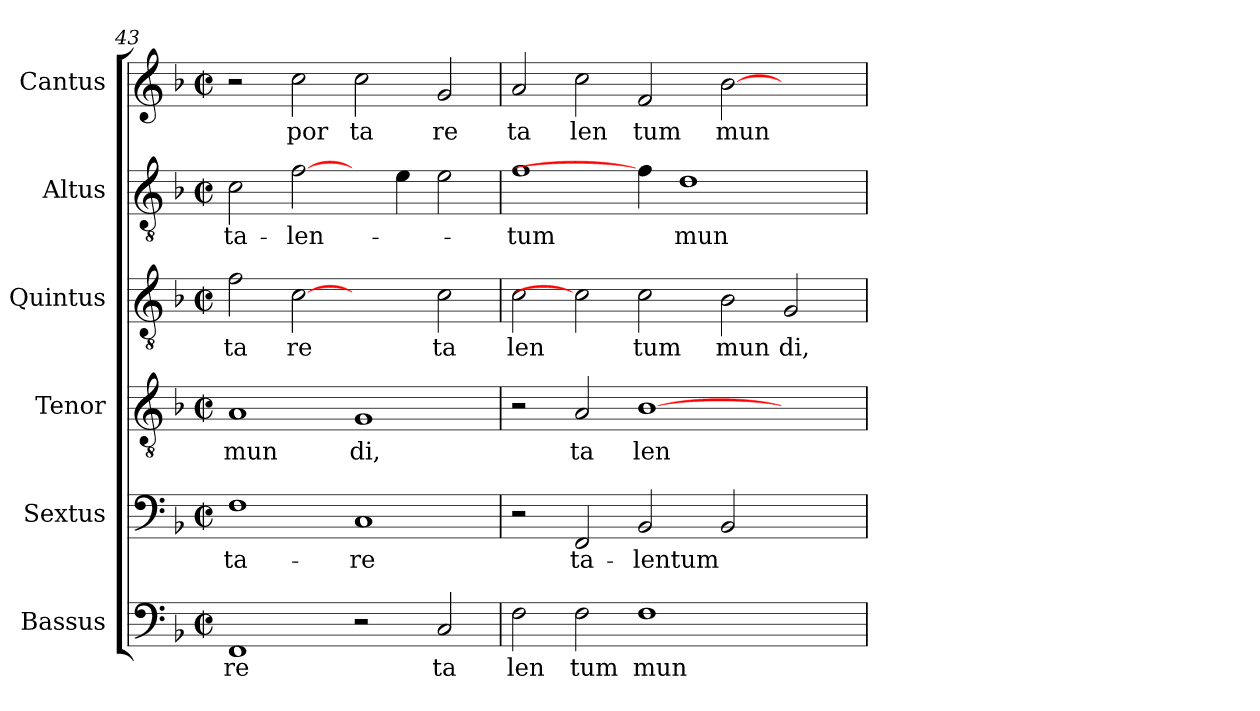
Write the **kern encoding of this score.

**kern	**text	**kern	**text	**kern	**text	**kern	**text	**kern	**text	**kern	**text
*part6	*part6	*part5	*part5	*part4	*part4	*part3	*part3	*part2	*part2	*part1	*part1
*staff6	*staff6	*staff5	*staff5	*staff4	*staff4	*staff3	*staff3	*staff2	*staff2	*staff1	*staff1
*I"Bassus	*	*I"Sextus	*	*I"Tenor	*	*I"Quintus	*	*I"Altus	*	*I"Cantus	*
*clefF4	*	*clefF4	*	*clefGv2	*	*clefGv2	*	*clefGv2	*	*clefG2	*
*k[b-]	*	*k[b-]	*	*k[b-]	*	*k[b-]	*	*k[b-]	*	*k[b-]	*
*F:	*	*F:	*	*F:	*	*F:	*	*F:	*	*F:	*
*M2/2	*	*M2/2	*	*M2/2	*	*M2/2	*	*M2/2	*	*M2/2	*
*met(c|)	*	*met(c|)	*	*met(c|)	*	*met(c|)	*	*met(c|)	*	*met(c|)	*
=43	=43	=43	=43	=43	=43	=43	=43	=43	=43	=43	=43
!	!LO:LY:b:cj	!	!LO:LY:b:cj	!	!LO:LY:b:cj	!	!LO:LY:b:cj	!	!LO:LY:b:cj	!	!
1FF	re	1F	-ta-	1A	mun	2f\	ta	2c\	ta-	2r	.
!	!	!	!	!	!	!	!LO:LY:b:cj	!	!LO:LY:b	!	!LO:LY:b:cj
.	.	.	.	.	.	[2c	re	[2f\	-len-	2cc\	por
!	!	!	!LO:LY:b:cj	!	!LO:LY:b:cj	!	!	!	!	!	!LO:LY:b:cj
2r	.	1C	-re	1G	di,	2ryy	.	4ryy	.	2cc\	ta
.	.	.	.	.	.	.	.	4e\	.	.	.
!	!LO:LY:b:cj	!	!	!	!	!	!LO:LY:b:cj	!	!	!	!LO:LY:b:cj
2C/	ta	.	.	.	.	2c\	ta	2e\	.	2g/	re
=44	=44	=44	=44	=44	=44	=44	=44	=44	=44	=44	=44
!	!LO:LY:b:cj	!	!	!	!	!	!LO:LY:b:cj	!	!LO:LY:b:cj	!	!LO:LY:b:cj
2F\	len	2r	.	2r	.	2c\	len	1f	-tum	2a/	ta
!	!LO:LY:b:cj	!	!LO:LY:b:cj	!	!LO:LY:b:cj	!	!	!	!	!	!LO:LY:b:cj
2F\	tum	2FF/	ta-	2A/	ta	2c]	.	.	.	2cc\	len
!	!LO:LY:b:cj	!	!LO:LY:b	!	!LO:LY:b:cj	!	!LO:LY:b:cj	!	!	!	!LO:LY:b:cj
1F	mun	2BB-/	-lentum	[<1B-	len	2c\	tum	4f\]	.	2f/	tum
!	!	!	!	!	!	!	!	!	!LO:LY:b	!	!
.	.	.	.	.	.	.	.	1d	mun-	.	.
!	!	!	!	!	!	!	!LO:LY:b:cj	!	!	!	!LO:LY:b
.	.	2BB-/	.	.	.	2B-\	mun	.	.	[>2b-\	mun
!	!	!	!	!	!	!	!LO:LY:b:cj	!	!	!	!
2ryy	.	2ryy	.	2ryy	.	2G/	di,	.	.	2ryy	.
.	.	.	.	.	.	.	.	4ryy	.	.	.
=	=	=	=	=	=	=	=	=	=	=	=
*-	*-	*-	*-	*-	*-	*-	*-	*-	*-	*-	*-
